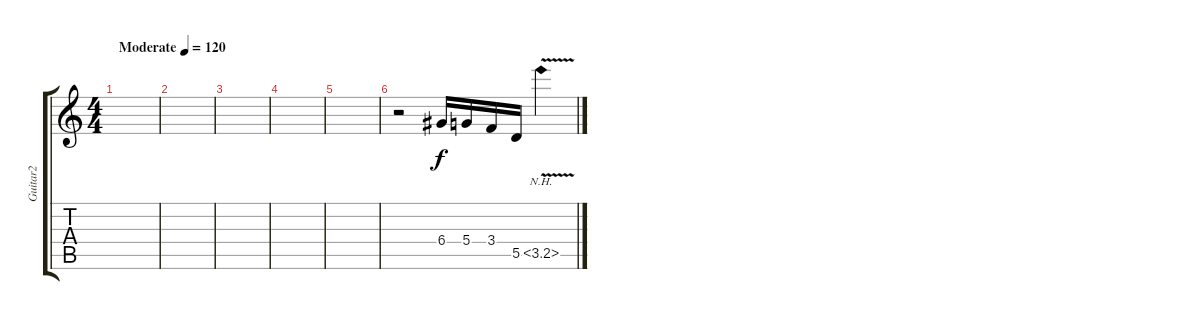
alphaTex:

\track ("Guitar2" "Guitar2") {instrument distortionguitar}
\staff {score tabs}
\tuning (E4 B3 G3 D3 A2 E2) {hide}
\ts (4 4)
\tempo (120 "Moderate")
\clef g2
\ks c
|
|
|
|
|
r.2 6.4.16 5.4.16 3.4.16 5.5.16 3.5{nh v}.4
